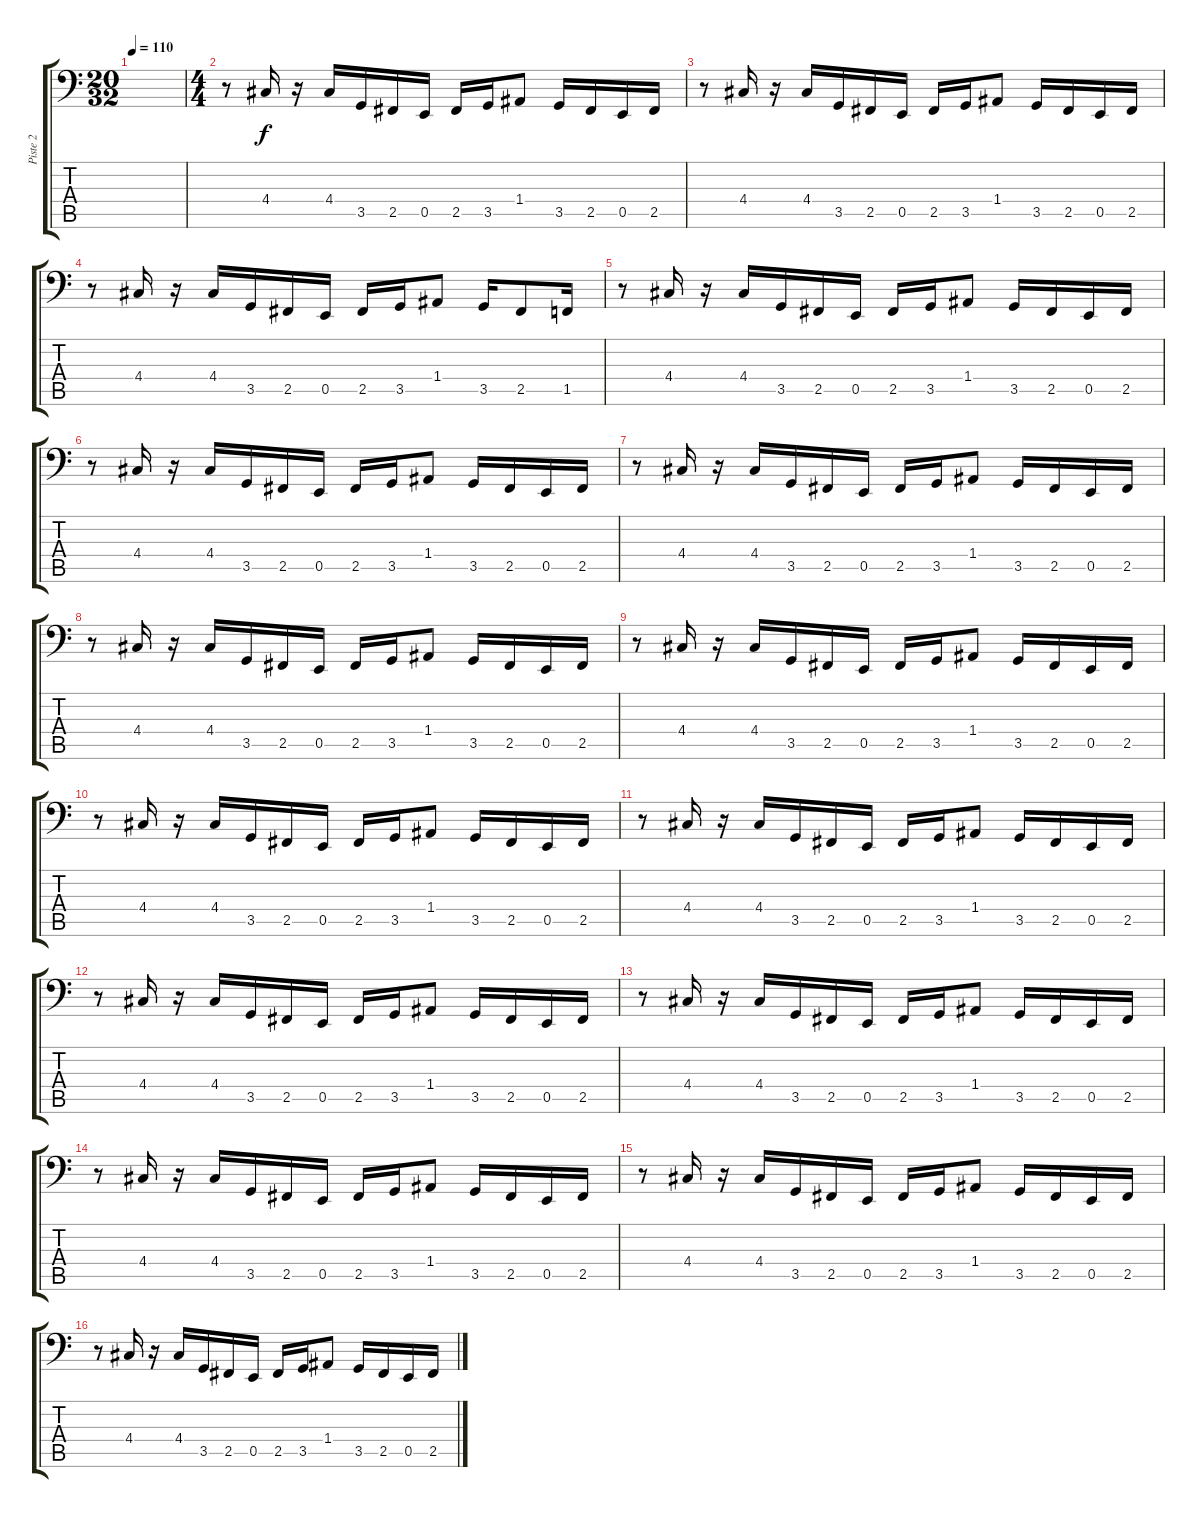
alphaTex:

\track ("Piste 2" "Piste 2") {instrument electricbassfinger}
\staff {score tabs}
\tuning (C3 G2 D2 A1 E1 B0) {hide}
\ts (20 32)
\tempo 110
\clef f4
\ks c
|
\ts (4 4)
r.8 4.4.16 r.16 4.4.16 3.5.16 2.5.16 0.5.16 2.5.16 3.5.16 1.4.8 3.5.16 2.5.16 0.5.16 2.5.16 |
r.8 4.4.16 r.16 4.4.16 3.5.16 2.5.16 0.5.16 2.5.16 3.5.16 1.4.8 3.5.16 2.5.16 0.5.16 2.5.16 |
r.8 4.4.16 r.16 4.4.16 3.5.16 2.5.16 0.5.16 2.5.16 3.5.16 1.4.8 3.5.16 2.5.8 1.5.16 |
r.8 4.4.16 r.16 4.4.16 3.5.16 2.5.16 0.5.16 2.5.16 3.5.16 1.4.8 3.5.16 2.5.16 0.5.16 2.5.16 |
r.8 4.4.16 r.16 4.4.16 3.5.16 2.5.16 0.5.16 2.5.16 3.5.16 1.4.8 3.5.16 2.5.16 0.5.16 2.5.16 |
r.8 4.4.16 r.16 4.4.16 3.5.16 2.5.16 0.5.16 2.5.16 3.5.16 1.4.8 3.5.16 2.5.16 0.5.16 2.5.16 |
r.8 4.4.16 r.16 4.4.16 3.5.16 2.5.16 0.5.16 2.5.16 3.5.16 1.4.8 3.5.16 2.5.16 0.5.16 2.5.16 |
r.8 4.4.16 r.16 4.4.16 3.5.16 2.5.16 0.5.16 2.5.16 3.5.16 1.4.8 3.5.16 2.5.16 0.5.16 2.5.16 |
r.8 4.4.16 r.16 4.4.16 3.5.16 2.5.16 0.5.16 2.5.16 3.5.16 1.4.8 3.5.16 2.5.16 0.5.16 2.5.16 |
r.8 4.4.16 r.16 4.4.16 3.5.16 2.5.16 0.5.16 2.5.16 3.5.16 1.4.8 3.5.16 2.5.16 0.5.16 2.5.16 |
r.8 4.4.16 r.16 4.4.16 3.5.16 2.5.16 0.5.16 2.5.16 3.5.16 1.4.8 3.5.16 2.5.16 0.5.16 2.5.16 |
r.8 4.4.16 r.16 4.4.16 3.5.16 2.5.16 0.5.16 2.5.16 3.5.16 1.4.8 3.5.16 2.5.16 0.5.16 2.5.16 |
r.8 4.4.16 r.16 4.4.16 3.5.16 2.5.16 0.5.16 2.5.16 3.5.16 1.4.8 3.5.16 2.5.16 0.5.16 2.5.16 |
r.8 4.4.16 r.16 4.4.16 3.5.16 2.5.16 0.5.16 2.5.16 3.5.16 1.4.8 3.5.16 2.5.16 0.5.16 2.5.16 |
r.8 4.4.16 r.16 4.4.16 3.5.16 2.5.16 0.5.16 2.5.16 3.5.16 1.4.8 3.5.16 2.5.16 0.5.16 2.5.16
